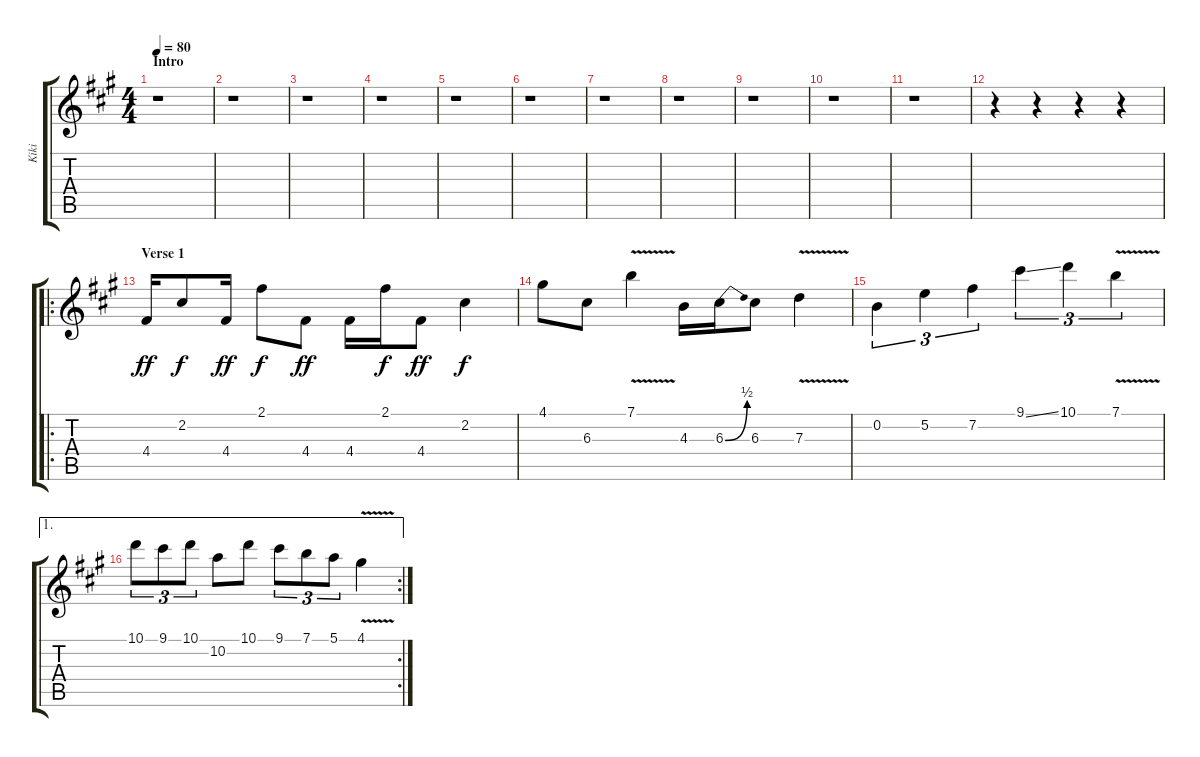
\track ("Kiki" "Kiki") {instrument electricguitarjazz}
\staff {score tabs}
\tuning (E4 B3 G3 D3 A2 E2) {hide}
\ts (4 4)
\section ("" "Intro")
\tempo 80
\clef g2
\ks a
r.1{dy ff instrument electricguitarjazz} |
r.1 |
r.1 |
r.1 |
r.1 |
r.1 |
r.1 |
r.1 |
r.1 |
r.1 |
r.1 |
r.4 r.4 r.4 r.4 |
\ro
\section ("" "Verse 1")
4.4.16 2.2.8{dy f} 4.4.16{dy ff} 2.1.8{dy f} 4.4.8{dy ff} 4.4.16 2.1.16{dy f} 4.4.8{dy ff} 2.2.4{dy f} |
4.1.8 6.3.8 7.1{v}.4 4.3.16 6.3{be (bend 0 0 60 2)}.16 6.3.8 7.3{v}.4 |
0.2.4{tu (3 2)} 5.2.4{tu (3 2)} 7.2.4{tu (3 2)} 9.1{ss}.4{tu (3 2)} 10.1.4{tu (3 2)} 7.1{v}.4{tu (3 2)} |
\ae 1
\rc 2
10.1.8{tu (3 2)} 9.1.8{tu (3 2)} 10.1.8{tu (3 2)} 10.2.8 10.1.8 9.1.8{tu (3 2)} 7.1.8{tu (3 2)} 5.1.8{tu (3 2)} 4.1{v}.4
